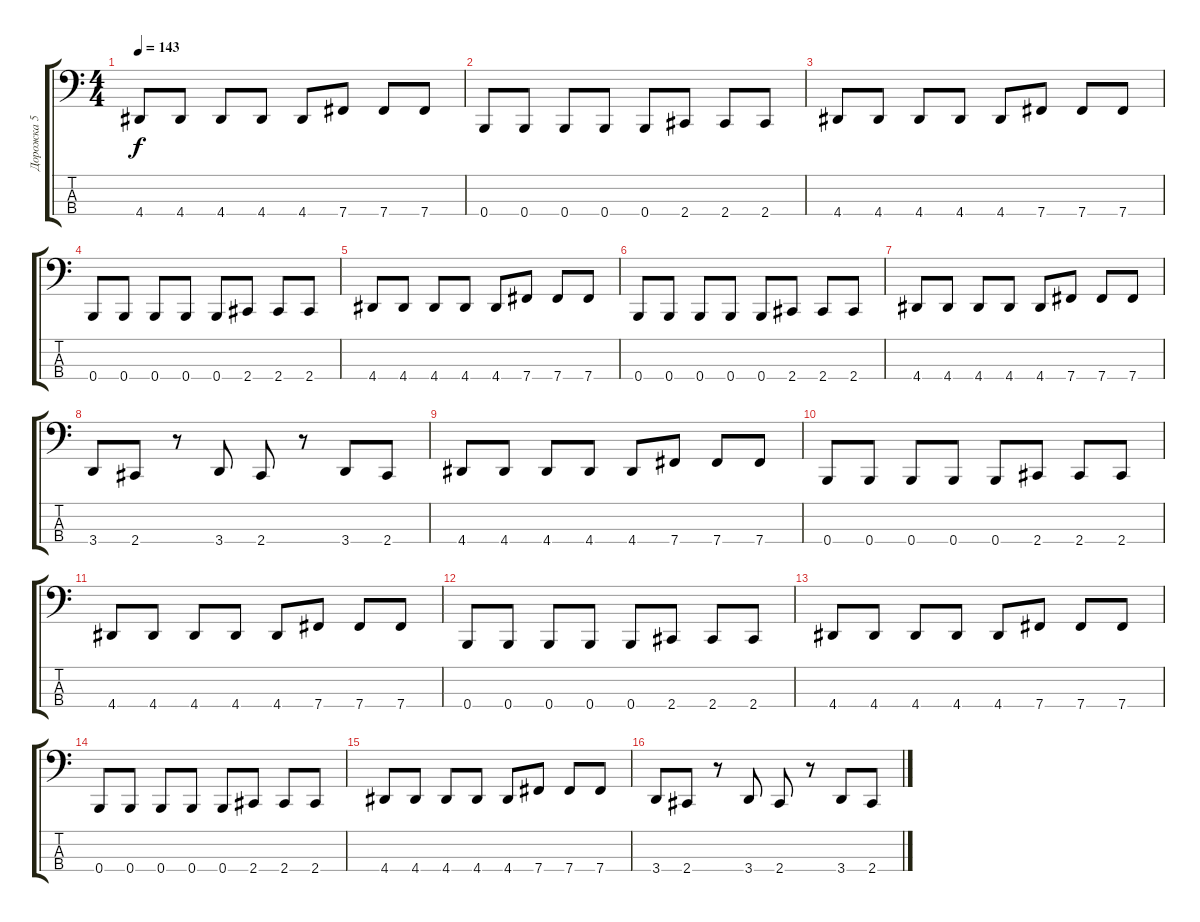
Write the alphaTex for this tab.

\track ("Дорожка 5" "Дорожка 5") {instrument electricbassfinger}
\staff {score tabs}
\tuning (E2 B1 Gb1 B0) {hide}
\ts (4 4)
\tempo 143
\clef f4
\ks c
4.4.8{dy f} 4.4.8 4.4.8 4.4.8 4.4.8 7.4.8 7.4.8 7.4.8 |
0.4.8 0.4.8 0.4.8 0.4.8 0.4.8 2.4.8 2.4.8 2.4.8 |
4.4.8 4.4.8 4.4.8 4.4.8 4.4.8 7.4.8 7.4.8 7.4.8 |
0.4.8 0.4.8 0.4.8 0.4.8 0.4.8 2.4.8 2.4.8 2.4.8 |
4.4.8 4.4.8 4.4.8 4.4.8 4.4.8 7.4.8 7.4.8 7.4.8 |
0.4.8 0.4.8 0.4.8 0.4.8 0.4.8 2.4.8 2.4.8 2.4.8 |
4.4.8 4.4.8 4.4.8 4.4.8 4.4.8 7.4.8 7.4.8 7.4.8 |
3.4.8 2.4.8 r.8 3.4.8 2.4.8 r.8 3.4.8 2.4.8 |
4.4.8 4.4.8 4.4.8 4.4.8 4.4.8 7.4.8 7.4.8 7.4.8 |
0.4.8 0.4.8 0.4.8 0.4.8 0.4.8 2.4.8 2.4.8 2.4.8 |
4.4.8 4.4.8 4.4.8 4.4.8 4.4.8 7.4.8 7.4.8 7.4.8 |
0.4.8 0.4.8 0.4.8 0.4.8 0.4.8 2.4.8 2.4.8 2.4.8 |
4.4.8 4.4.8 4.4.8 4.4.8 4.4.8 7.4.8 7.4.8 7.4.8 |
0.4.8 0.4.8 0.4.8 0.4.8 0.4.8 2.4.8 2.4.8 2.4.8 |
4.4.8 4.4.8 4.4.8 4.4.8 4.4.8 7.4.8 7.4.8 7.4.8 |
3.4.8 2.4.8 r.8 3.4.8 2.4.8 r.8 3.4.8 2.4.8
